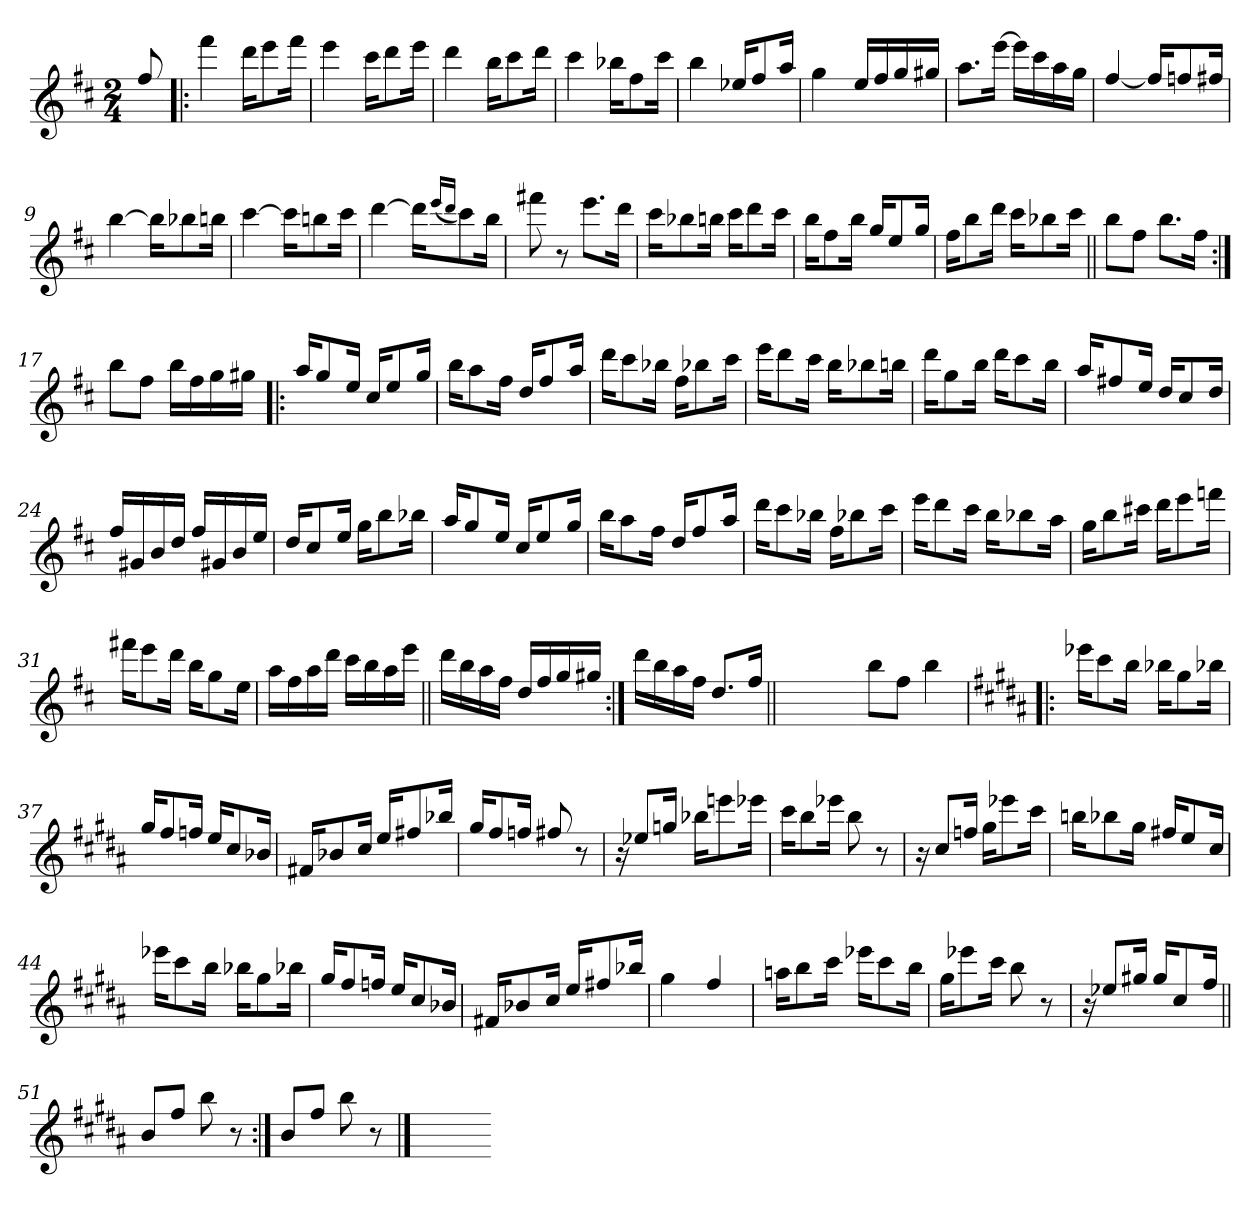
**kern
*part1
*staff1
*clefG2
*k[f#c#]
*D:
*M2/4
=
8ff#/
=1!|:
4fff#\
16ddd\KL
8eee\
16fff#\Jk
=2
4eee\
16ccc#\KL
8ddd\
16eee\Jk
=3
4ddd\
16bb\KL
8ccc#\
16ddd\Jk
=4
4ccc#\
16bb-X\KL
8ff#\
16ccc#\Jk
=5
4bb\
16ee-X/KL
8ff#/
16aa/Jk
!!LO:LB:g=z
=6
4gg\
16ee/LL
16ff#/
16gg/
16gg#X/JJ
=7
8.aa\L
[16eee\Jk
16eee\LL]
16ccc#\
16aa\
16gg\JJ
=8
[4ff#/
16ff#/KL]
8ffn/
16ff#X/Jk
=9
[4bb\
16bb\KL]
8bb-X\
16bbn\Jk
=10
[4ccc#\
16ccc#\KL]
8bbn\
16ccc#\Jk
!!LO:LB:g=z
=11
[4ddd\
16ddd\KL]
(<16qeee/LL
16qddd/JJ
8ccc#\)
16bb\Jk
=12
8fff#X\
8r
8.eee\L
16ddd\Jk
=13
16ccc#\KL
8bb-X\
16bbn\Jk
16ccc#\KL
8ddd\
16ccc#\Jk
=14
16bb\KL
8ff#\
16bb\Jk
16gg/KL
8ee/
16gg/Jk
=15
16ff#\KL
8bb\
16ddd\Jk
16ccc#\KL
8bb-X\
16ccc#\Jk
!!LO:LB:g=z
=16||
8bb\L
8ff#\J
8.bb\L
16ff#\Jk
=17:|!
8bb\L
8ff#\J
16bb\LL
16ff#\
16gg\
16gg#X\JJ
=18!|:
16aa/KL
8gg/
16ee/Jk
16cc#/KL
8ee/
16gg/Jk
=19
16bb\KL
8aa\
16ff#\Jk
16dd/KL
8ff#/
16aa/Jk
=20
16ddd\KL
8ccc#\
16bb-X\Jk
16ff#\KL
8bb-X\
16ccc#\Jk
!!LO:LB:g=z
=21
16eee\KL
8ddd\
16ccc#\Jk
16bb\KL
8bb-X\
16bbn\Jk
=22
16ddd\KL
8gg\
16bb\Jk
16ddd\KL
8ccc#\
16bb\Jk
=23
16aa/KL
8ff#X/
16ee/Jk
16dd/KL
8cc#/
16dd/Jk
=24
16ff#/LL
16g#X/
16b/
16dd/JJ
16ff#/LL
16g#X/
16b/
16ee/JJ
=25
16dd/KL
8cc#/
16ee/Jk
16gg\KL
8bb\
16bb-X\Jk
!!LO:LB:g=z
=26
16aa/KL
8gg/
16ee/Jk
16cc#/KL
8ee/
16gg/Jk
=27
16bb\KL
8aa\
16ff#\Jk
16dd/KL
8ff#/
16aa/Jk
=28
16ddd\KL
8ccc#\
16bb-X\Jk
16ff#\KL
8bb-X\
16ccc#\Jk
=29
16eee\KL
8ddd\
16ccc#\Jk
16bb\KL
8bb-X\
16aa\Jk
=30
16gg\KL
8bb\
16ccc#X\Jk
16ddd\KL
8eee\
16fffn\Jk
!!LO:LB:g=z
=31
16fff#X\KL
8eee\
16ddd\Jk
16bb\KL
8gg\
16ee\Jk
=32
16aa\LL
16ff#\
16aa\
16ddd\JJ
16ccc#\LL
16bb\
16aa\
16eee\JJ
=33||
16ddd\LL
16bb\
16aa\
16ff#\JJ
16dd/LL
16ff#/
16gg/
16gg#X/JJ
=34:|!
16ddd\LL
16bb\
16aa\
16ff#\JJ
8.dd/L
16ff#/Jk
=34X341||
2ryy
!!LO:LB:g=z
=35-
8bb\L
8ff#\J
4bb\
=36!|:
*k[f#c#g#d#a#]
*B:
16eee-X\KL
8ccc#\
16bb\Jk
16bb-X\KL
8gg#\
16bb-X\Jk
=37
16gg#/KL
8ff#/
16ffn/Jk
16ee/KL
8cc#/
16b-X/Jk
=38
16f#X/KL
8b-X/
16cc#/Jk
16ee/KL
8ff#X/
16bb-X/Jk
=39
16gg#/KL
8ff#/
16ffn/Jk
8ff#X/
8r
!!LO:LB:g=z
=40
16r
8ee-X/L
16ggn/Jk
16bb-X\KL
8eeen\
16eee-X\Jk
=41
16ccc#\KL
8bb\
16eee-X\Jk
8bb\
8r
=42
16r
8cc#/L
16ffn/Jk
16gg#\KL
8eee-X\
16ccc#\Jk
=43
16bbn\KL
8bb-X\
16gg#\Jk
16ff#X/KL
8ee/
16cc#/Jk
=44
16eee-X\KL
8ccc#\
16bb\Jk
16bb-X\KL
8gg#\
16bb-X\Jk
!!LO:PB:g=z
=45
16gg#/KL
8ff#/
16ffn/Jk
16ee/KL
8cc#/
16b-X/Jk
=46
16f#X/KL
8b-X/
16cc#/Jk
16ee/KL
8ff#X/
16bb-X/Jk
=47
4gg#\
4ff#/
=48
16aan\KL
8bb\
16ccc#\Jk
16eee-X\KL
8ccc#\
16bb\Jk
=49
16gg#\KL
8eee-X\
16ccc#\Jk
8bb\
8r
!!LO:LB:g=z
=50
16ra
8ee-X/L
16gg#X/Jk
16gg#/KL
8cc#/
16ff#/Jk
=51||
8b/L
8ff#/J
8bb\
8r
=52:|!
8b/L
8ff#/J
8bb\
8r
==53
2ryy
=-
*-
